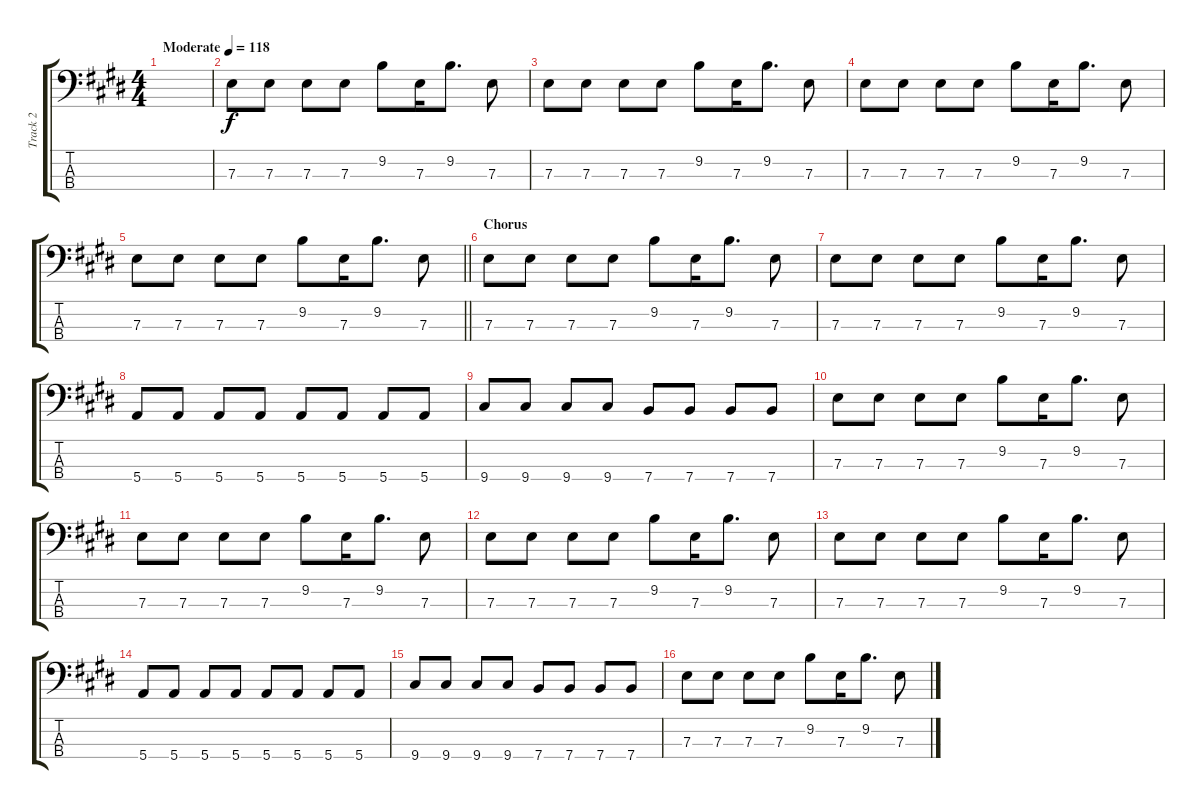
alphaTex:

\track ("Track 2" "Track 2") {instrument electricbassfinger}
\staff {score tabs}
\tuning (G2 D2 A1 E1) {hide}
\ts (4 4)
\tempo (118 "Moderate")
\clef f4
\ks e
|
7.3.8 7.3.8 7.3.8 7.3.8 9.2.8 7.3.16 9.2.8{d} 7.3.8 |
7.3.8 7.3.8 7.3.8 7.3.8 9.2.8 7.3.16 9.2.8{d} 7.3.8 |
7.3.8 7.3.8 7.3.8 7.3.8 9.2.8 7.3.16 9.2.8{d} 7.3.8 |
\barLineRight lightlight
7.3.8 7.3.8 7.3.8 7.3.8 9.2.8 7.3.16 9.2.8{d} 7.3.8 |
\section ("" "Chorus")
7.3.8 7.3.8 7.3.8 7.3.8 9.2.8 7.3.16 9.2.8{d} 7.3.8 |
7.3.8 7.3.8 7.3.8 7.3.8 9.2.8 7.3.16 9.2.8{d} 7.3.8 |
5.4.8 5.4.8 5.4.8 5.4.8 5.4.8 5.4.8 5.4.8 5.4.8 |
9.4.8 9.4.8 9.4.8 9.4.8 7.4.8 7.4.8 7.4.8 7.4.8 |
7.3.8 7.3.8 7.3.8 7.3.8 9.2.8 7.3.16 9.2.8{d} 7.3.8 |
7.3.8 7.3.8 7.3.8 7.3.8 9.2.8 7.3.16 9.2.8{d} 7.3.8 |
7.3.8 7.3.8 7.3.8 7.3.8 9.2.8 7.3.16 9.2.8{d} 7.3.8 |
7.3.8 7.3.8 7.3.8 7.3.8 9.2.8 7.3.16 9.2.8{d} 7.3.8 |
5.4.8 5.4.8 5.4.8 5.4.8 5.4.8 5.4.8 5.4.8 5.4.8 |
9.4.8 9.4.8 9.4.8 9.4.8 7.4.8 7.4.8 7.4.8 7.4.8 |
7.3.8 7.3.8 7.3.8 7.3.8 9.2.8 7.3.16 9.2.8{d} 7.3.8
